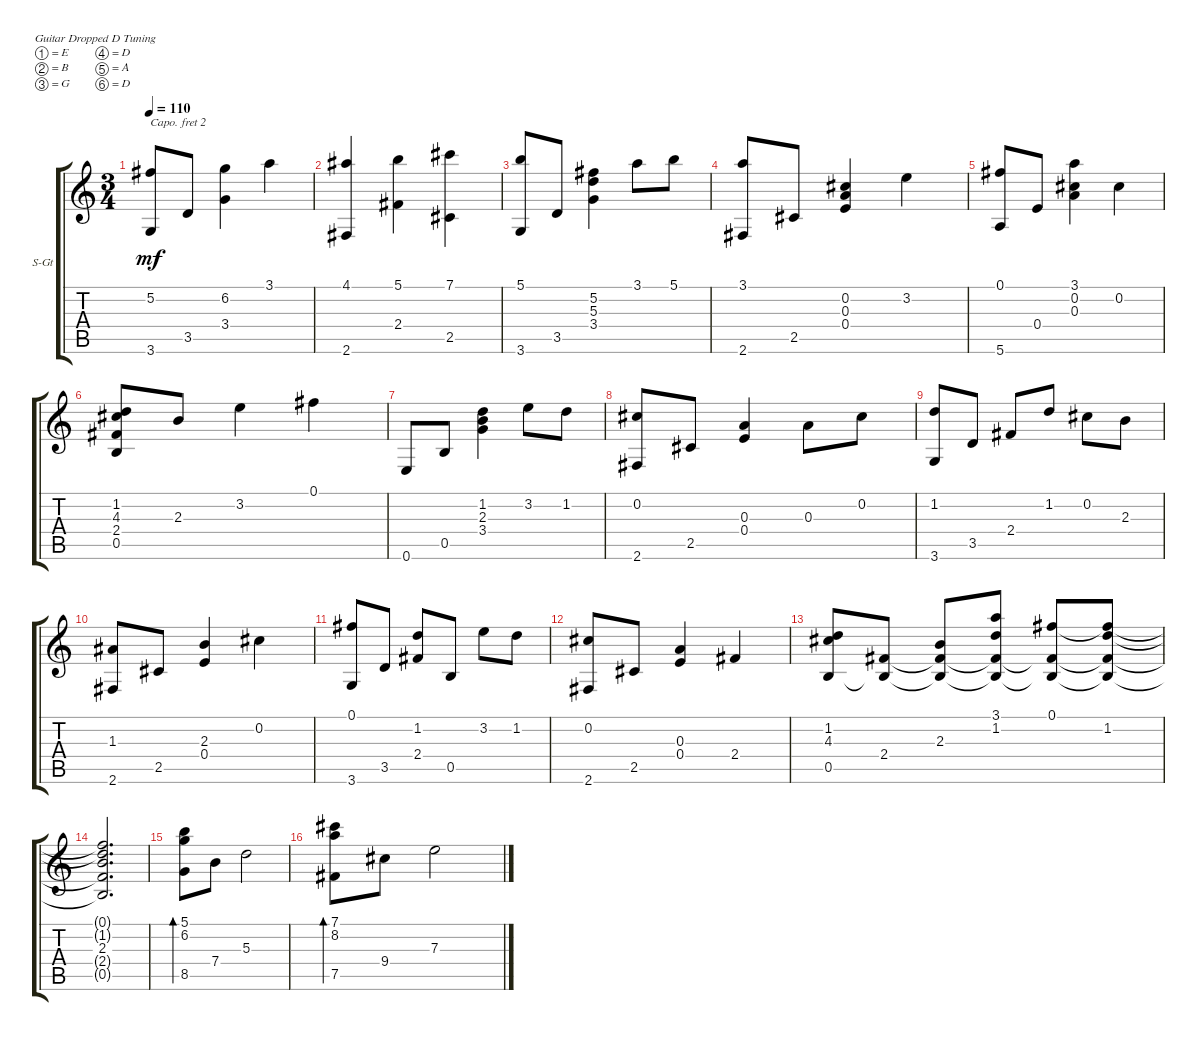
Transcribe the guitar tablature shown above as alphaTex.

\defaultSystemsLayout 4
\bracketExtendMode groupsimilarinstruments
\firstSystemTrackNameOrientation horizontal
\otherSystemsTrackNameOrientation horizontal
\track ("Steel Guitar" "S-Gt") {instrument acousticguitarsteel}
\staff {score tabs}
\capo 2
\tuning (E4 B3 G3 D3 A2 D2)
\ts (3 4)
\tempo 110
\clef g2
\ks c
(3.6 5.2).8{dy mf} 3.5.8 (3.4 6.2).4 3.1.4 |
(2.6 4.1).4 (2.4 5.1).4 (2.5 7.1).4 |
(5.1 3.6).8 3.5.8 (3.4 5.3 5.2).4 3.1.8 5.1.8 |
(2.6 3.1).8 2.5.8 (0.4 0.3 0.2).4 3.2.4 |
(5.6 0.1).8 0.4.8 (0.3 0.2 3.1).4 0.2.4 |
(0.5 2.4 4.3 1.2).8 2.3.8 3.2.4 0.1.4 |
0.6.8 0.5.8 (3.4 2.3 1.2).4 3.2.8 1.2.8 |
(2.6 0.2).8 2.5.8 (0.4 0.3).4 0.3.8 0.2.8 |
(3.6 1.2).8 3.5.8 2.4.8 1.2.8 0.2.8 2.3.8 |
(2.6 1.3).8 2.5.8 (0.4 2.3).4 0.2.4 |
(3.6 0.1).8 3.5.8 (2.4 1.2).8 0.5.8 3.2.8 1.2.8 |
(2.6 0.2).8 2.5.8 (0.4 0.3).4 2.4.4 |
(0.5 4.3 1.2).8 (2.4 0.5{t}).8 (2.3 2.4{t} 0.5{t}).8 (1.2 3.1 2.4{t} 0.5{t}).8 (0.1 2.4{t} 0.5{t}).8 (1.2 0.1{t} 2.4{t} 0.5{t}).8 |
(2.3 1.2{t} 0.1{t} 2.4{t} 0.5{t}).2{d} |
(8.5 6.2 5.1).8{bd 153} 7.4.8 5.3.2 |
(7.5 8.2 7.1).8{bd 152} 9.4.8 7.3.2
